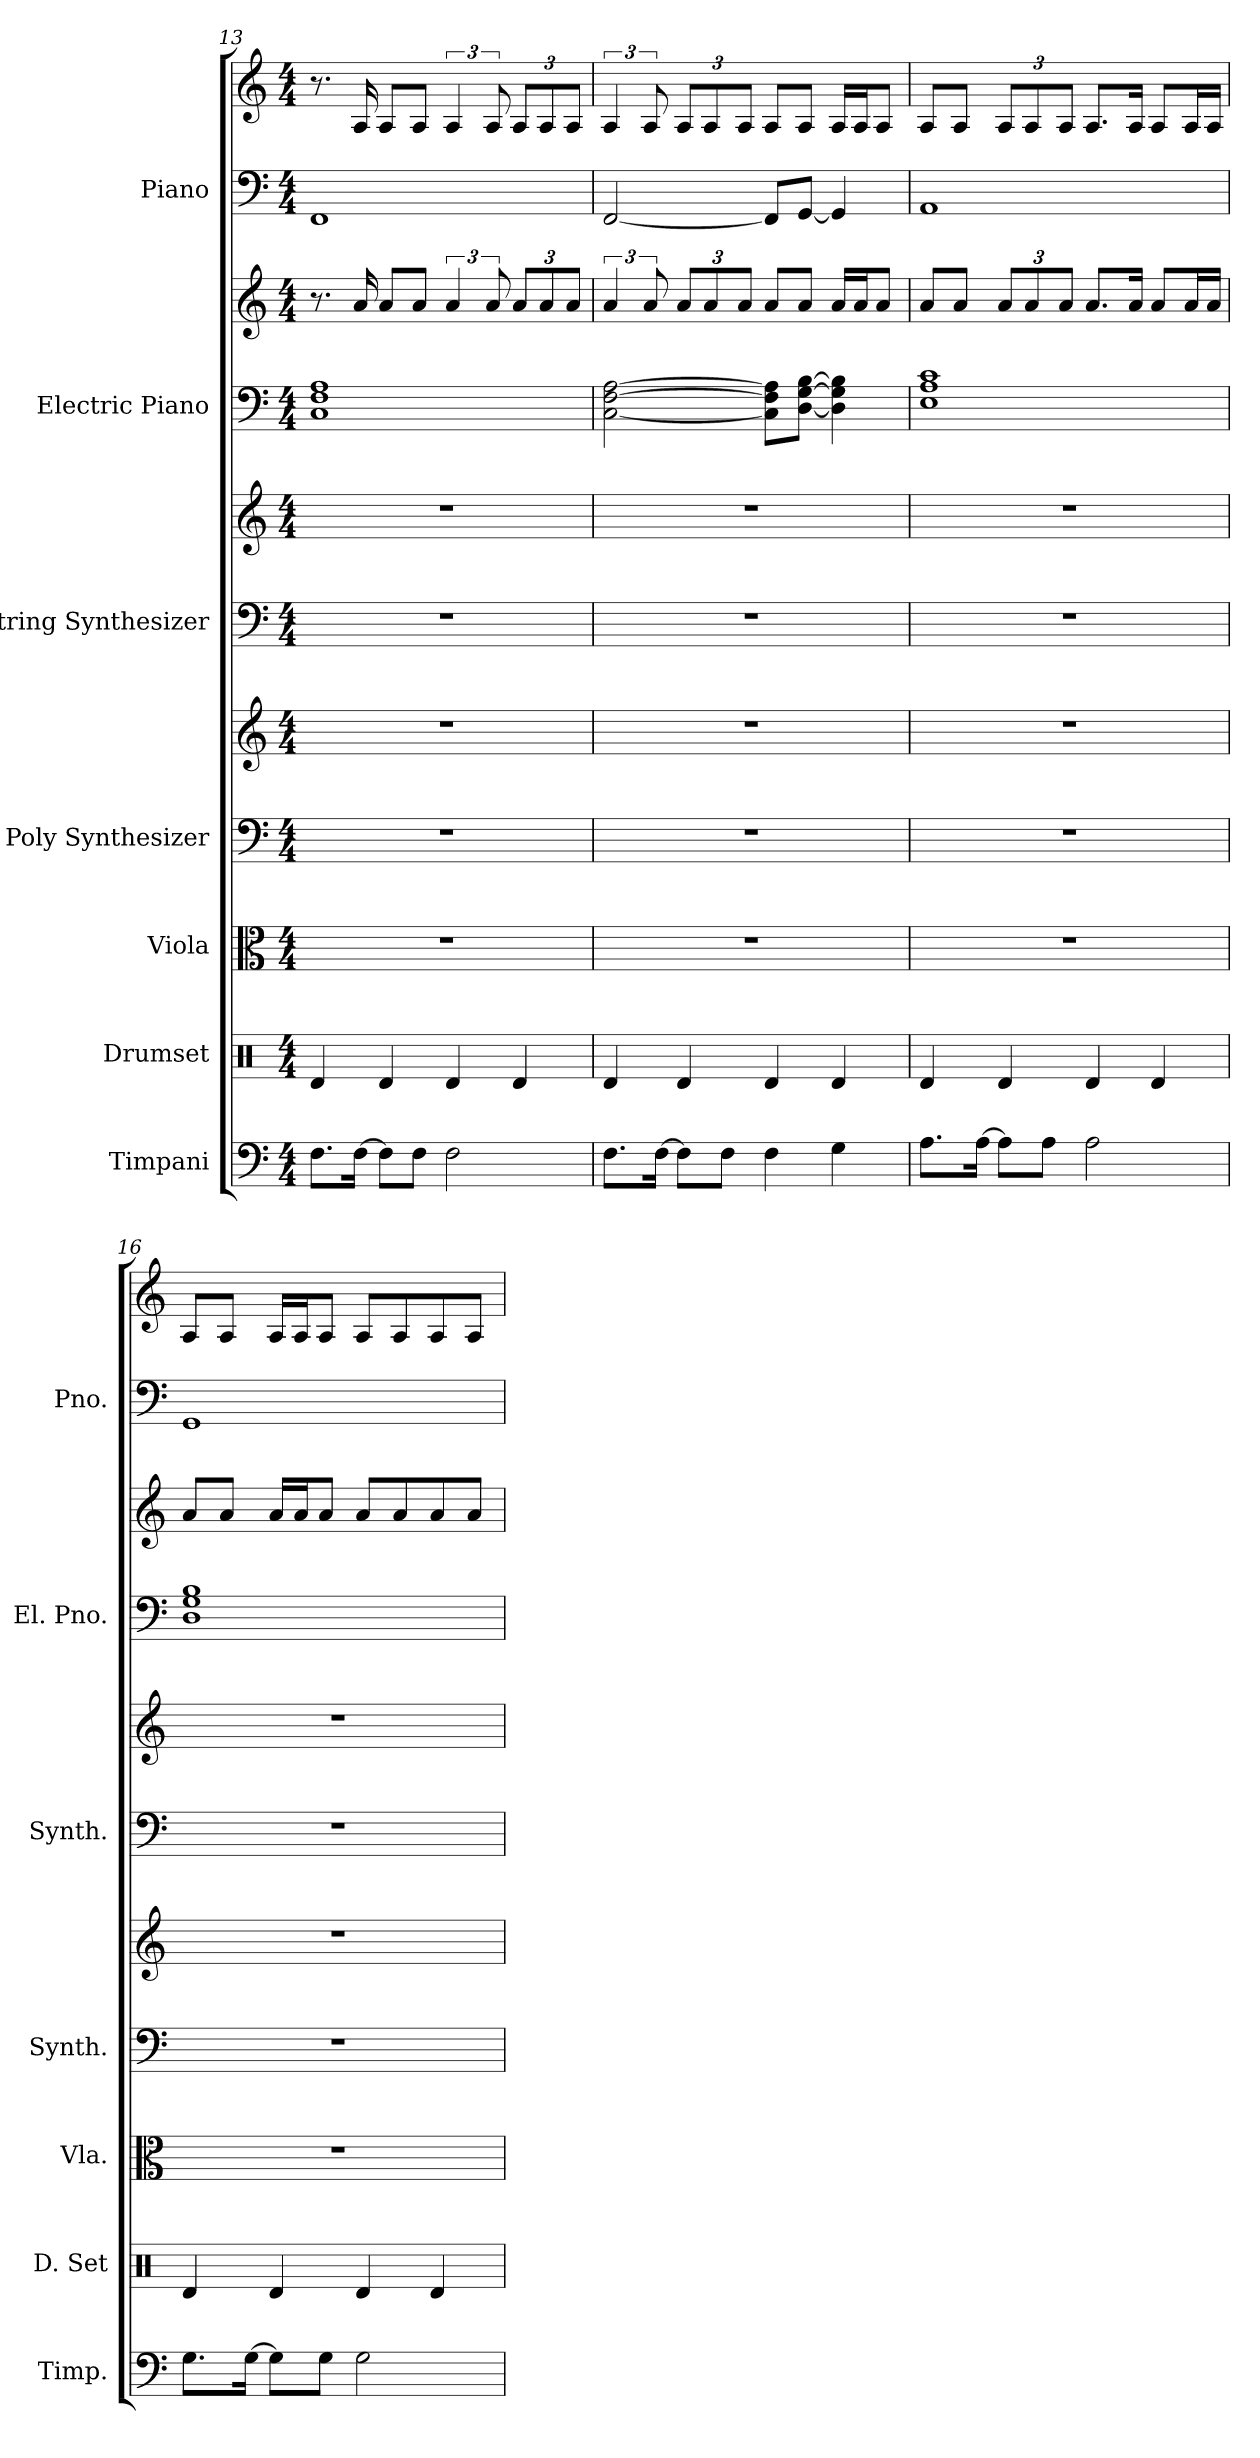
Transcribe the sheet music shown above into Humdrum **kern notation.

**kern	**kern	**kern	**kern	**kern	**kern	**kern	**kern	**kern	**kern	**kern
*part7	*part6	*part5	*part4	*part4	*part3	*part3	*part2	*part2	*part1	*part1
*staff11	*staff10	*staff9	*staff8	*staff7	*staff6	*staff5	*staff4	*staff3	*staff2	*staff1
*I"Timpani	*I"Drumset	*I"Viola	*I"Poly Synthesizer	*	*I"String Synthesizer	*	*I"Electric Piano	*	*I"Piano	*
*I'Timp.	*I'D. Set	*I'Vla.	*I'Synth.	*	*I'Synth.	*	*I'El. Pno.	*	*I'Pno.	*
!!LO:PB:g=z
*clefF4	*clefX	*clefC3	*clefF4	*clefG2	*clefF4	*clefG2	*clefF4	*clefG2	*clefF4	*clefG2
*k[]	*k[]	*k[]	*k[]	*k[]	*k[]	*k[]	*k[]	*k[]	*k[]	*k[]
*M4/4	*M4/4	*M4/4	*M4/4	*M4/4	*M4/4	*M4/4	*M4/4	*M4/4	*M4/4	*M4/4
=13	=13	=13	=13	=13	=13	=13	=13	=13	=13	=13
8.F\L	4Rd/	1r	1r	1r	1r	1r	1C 1F 1A	8.r	1FF	8.r
[16F\Jk	.	.	.	.	.	.	.	16a/	.	16A/
8F\L]	4Rd/	.	.	.	.	.	.	8a/L	.	8A/L
8F\J	.	.	.	.	.	.	.	8a/J	.	8A/J
2F\	4Rd/	.	.	.	.	.	.	6a/	.	6A/
.	.	.	.	.	.	.	.	12a/	.	12A/
*	*	*	*	*	*	*	*	*Xbrackettup	*	*Xbrackettup
.	4Rd/	.	.	.	.	.	.	12a/L	.	12A/L
.	.	.	.	.	.	.	.	12a/	.	12A/
.	.	.	.	.	.	.	.	12a/J	.	12A/J
=14	=14	=14	=14	=14	=14	=14	=14	=14	=14	=14
*	*	*	*	*	*	*	*	*brackettup	*	*brackettup
8.F\L	4Rd/	1r	1r	1r	1r	1r	[2C\ [2F\ [2A\	6a/	[2FF/	6A/
.	.	.	.	.	.	.	.	12a/	.	12A/
[16F\Jk	.	.	.	.	.	.	.	.	.	.
*	*	*	*	*	*	*	*	*Xbrackettup	*	*Xbrackettup
8F\L]	4Rd/	.	.	.	.	.	.	12a/L	.	12A/L
.	.	.	.	.	.	.	.	12a/	.	12A/
8F\J	.	.	.	.	.	.	.	.	.	.
.	.	.	.	.	.	.	.	12a/J	.	12A/J
4F\	4Rd/	.	.	.	.	.	8C\] 8F\] 8A\]L	8a/L	8FF/L]	8A/L
.	.	.	.	.	.	.	[8D\ [8G\ [8B\J	8a/J	[8GG/J	8A/J
4G\	4Rd/	.	.	.	.	.	4D\] 4G\] 4B\]	16a/LL	4GG/]	16A/LL
.	.	.	.	.	.	.	.	16a/J	.	16A/J
.	.	.	.	.	.	.	.	8a/J	.	8A/J
=15	=15	=15	=15	=15	=15	=15	=15	=15	=15	=15
8.A\L	4Rd/	1r	1r	1r	1r	1r	1E 1A 1c	8a/L	1AA	8A/L
.	.	.	.	.	.	.	.	8a/J	.	8A/J
[16A\Jk	.	.	.	.	.	.	.	.	.	.
8A\L]	4Rd/	.	.	.	.	.	.	12a/L	.	12A/L
.	.	.	.	.	.	.	.	12a/	.	12A/
8A\J	.	.	.	.	.	.	.	.	.	.
.	.	.	.	.	.	.	.	12a/J	.	12A/J
2A\	4Rd/	.	.	.	.	.	.	8.a/L	.	8.A/L
.	.	.	.	.	.	.	.	16a/Jk	.	16A/Jk
.	4Rd/	.	.	.	.	.	.	8a/L	.	8A/L
.	.	.	.	.	.	.	.	16a/L	.	16A/L
.	.	.	.	.	.	.	.	16a/JJ	.	16A/JJ
!!LO:PB:g=z
=16	=16	=16	=16	=16	=16	=16	=16	=16	=16	=16
8.G\L	4Rd/	1r	1r	1r	1r	1r	1D 1G 1B	8a/L	1GG	8A/L
.	.	.	.	.	.	.	.	8a/J	.	8A/J
[16G\Jk	.	.	.	.	.	.	.	.	.	.
8G\L]	4Rd/	.	.	.	.	.	.	16a/LL	.	16A/LL
.	.	.	.	.	.	.	.	16a/J	.	16A/J
8G\J	.	.	.	.	.	.	.	8a/J	.	8A/J
2G\	4Rd/	.	.	.	.	.	.	8a/L	.	8A/L
.	.	.	.	.	.	.	.	8a/	.	8A/
.	4Rd/	.	.	.	.	.	.	8a/	.	8A/
.	.	.	.	.	.	.	.	8a/J	.	8A/J
=	=	=	=	=	=	=	=	=	=	=
*-	*-	*-	*-	*-	*-	*-	*-	*-	*-	*-
